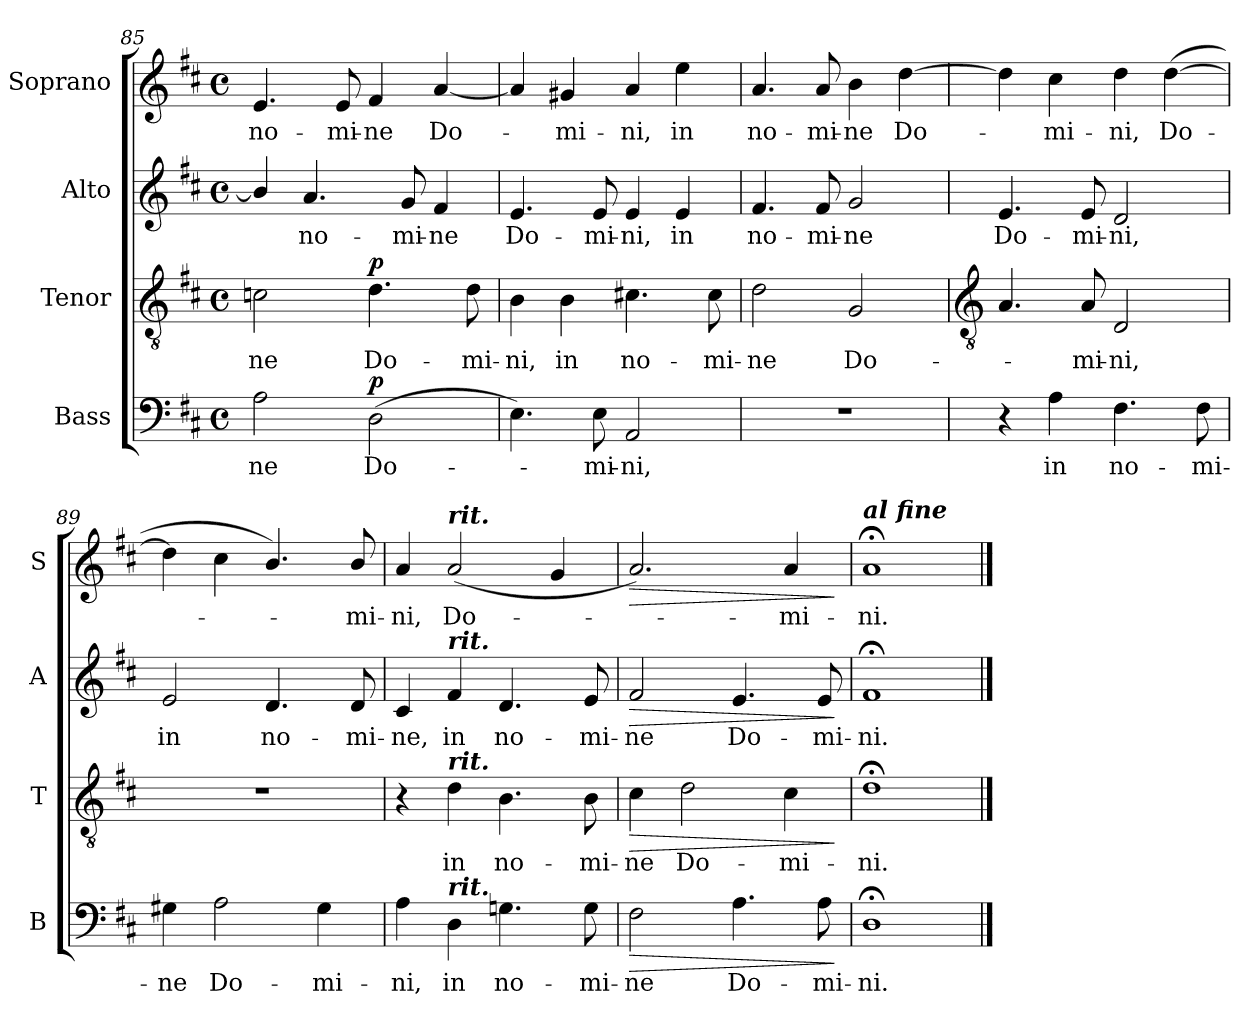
**kern	**text	**dynam	**kern	**text	**dynam	**kern	**text	**dynam	**kern	**text	**dynam
*part4	*part4	*part4	*part3	*part3	*part3	*part2	*part2	*part2	*part1	*part1	*part1
*staff4	*staff4	*staff4	*staff3	*staff3	*staff3	*staff2	*staff2	*staff2	*staff1	*staff1	*staff1
*I"Bass	*	*	*I"Tenor	*	*	*I"Alto	*	*	*I"Soprano	*	*
*I'B	*	*	*I'T	*	*	*I'A	*	*	*I'S	*	*
*clefF4	*	*	*clefGv2	*	*	*clefG2	*	*	*clefG2	*	*
*k[f#c#]	*	*	*k[f#c#]	*	*	*k[f#c#]	*	*	*k[f#c#]	*	*
*D:	*	*	*D:	*	*	*D:	*	*	*D:	*	*
*M4/4	*	*	*M4/4	*	*	*M4/4	*	*	*M4/4	*	*
*met(c)	*	*	*met(c)	*	*	*met(c)	*	*	*met(c)	*	*
=85	=85	=85	=85	=85	=85	=85	=85	=85	=85	=85	=85
!	!LO:LY:b	!	!	!LO:LY:b	!	!	!	!	!	!LO:LY:b	!
2A	-ne	.	2cn	-ne	.	4b/]	.	.	4.e	no-	.
!	!	!	!	!	!	!	!LO:LY:b	!	!	!	!
.	.	.	.	.	.	4.a	no-	.	.	.	.
!	!	!	!	!	!	!	!	!	!	!LO:LY:b	!
.	.	.	.	.	.	.	.	.	8e	-mi-	.
!	!LO:LY:b	!LO:DY:b	!	!LO:LY:b	!LO:DY:b	!	!	!	!	!LO:LY:b	!
(>2D	Do-	p	4.d	Do-	p	.	.	.	4f#	-ne	.
!	!	!	!	!	!	!	!LO:LY:b	!	!	!	!
.	.	.	.	.	.	8g	-mi-	.	.	.	.
!	!	!	!	!	!	!	!LO:LY:b	!	!	!LO:LY:b	!
.	.	.	.	.	.	4f#	-ne	.	[4a	Do-	.
!	!	!	!	!LO:LY:b	!	!	!	!	!	!	!
.	.	.	8d	-mi-	.	.	.	.	.	.	.
=86	=86	=86	=86	=86	=86	=86	=86	=86	=86	=86	=86
!	!	!	!	!LO:LY:b	!	!	!LO:LY:b	!	!	!	!
4.E)	.	.	4B	-ni,	.	4.e	Do-	.	4a]	.	.
!	!	!	!	!LO:LY:b	!	!	!	!	!	!LO:LY:b	!
.	.	.	4B	in	.	.	.	.	4g#X	mi-	.
!	!LO:LY:b	!	!	!	!	!	!LO:LY:b	!	!	!	!
8E	mi-	.	.	.	.	8e	-mi-	.	.	.	.
!	!LO:LY:b	!	!	!LO:LY:b	!	!	!LO:LY:b	!	!	!LO:LY:b	!
2AA	-ni,	.	4.c#X	no-	.	4e	-ni,	.	4a	-ni,	.
!	!	!	!	!	!	!	!LO:LY:b	!	!	!LO:LY:b	!
.	.	.	.	.	.	4e	in	.	4ee	in	.
!	!	!	!	!LO:LY:b	!	!	!	!	!	!	!
.	.	.	8c#	-mi-	.	.	.	.	.	.	.
=87	=87	=87	=87	=87	=87	=87	=87	=87	=87	=87	=87
!	!	!	!	!LO:LY:b	!	!	!LO:LY:b	!	!	!LO:LY:b	!
1r	.	.	2d	-ne	.	4.f#	no-	.	4.a	no-	.
!	!	!	!	!	!	!	!LO:LY:b	!	!	!LO:LY:b	!
.	.	.	.	.	.	8f#	-mi-	.	8a	-mi-	.
!	!	!	!	!LO:LY:b	!	!	!LO:LY:b	!	!	!LO:LY:b	!
.	.	.	2G	Do-	.	2g	-ne	.	4b	-ne	.
!	!	!	!	!	!	!	!	!	!	!LO:LY:b	!
.	.	.	.	.	.	.	.	.	[4dd	Do-	.
!!LO:LB:g=z
=88	=88	=88	=88	=88	=88	=88	=88	=88	=88	=88	=88
*	*	*	*clefGv2	*	*	*	*	*	*	*	*
!	!	!	!	!	!	!	!LO:LY:b	!	!	!	!
4r	.	.	4.A	.	.	4.e	Do-	.	4dd]	.	.
!	!LO:LY:b	!	!	!	!	!	!	!	!	!LO:LY:b	!
4A	in	.	.	.	.	.	.	.	4cc#	mi-	.
!	!	!	!	!LO:LY:b	!	!	!LO:LY:b	!	!	!	!
.	.	.	8A	mi-	.	8e	-mi-	.	.	.	.
!	!LO:LY:b	!	!	!LO:LY:b	!	!	!LO:LY:b	!	!	!LO:LY:b	!
4.F#	no-	.	2D	-ni,	.	2d	-ni,	.	4dd	-ni,	.
!	!	!	!	!	!	!	!	!	!	!LO:LY:b	!
.	.	.	.	.	.	.	.	.	(>[4dd	Do-	.
!	!LO:LY:b	!	!	!	!	!	!	!	!	!	!
8F#	-mi-	.	.	.	.	.	.	.	.	.	.
=89	=89	=89	=89	=89	=89	=89	=89	=89	=89	=89	=89
!	!LO:LY:b	!	!	!	!	!	!LO:LY:b	!	!	!	!
4G#X	-ne	.	1r	.	.	2e	in	.	4dd]	.	.
!	!LO:LY:b	!	!	!	!	!	!	!	!	!	!
2A	Do-	.	.	.	.	.	.	.	4cc#	.	.
!	!	!	!	!	!	!	!LO:LY:b	!	!	!	!
.	.	.	.	.	.	4.d	no-	.	4.b/)	.	.
!	!LO:LY:b	!	!	!	!	!	!	!	!	!	!
4G#	-mi-	.	.	.	.	.	.	.	.	.	.
!	!	!	!	!	!	!	!LO:LY:b	!	!	!LO:LY:b	!
.	.	.	.	.	.	8d	-mi-	.	8b/	mi-	.
=90	=90	=90	=90	=90	=90	=90	=90	=90	=90	=90	=90
!	!LO:LY:b	!	!	!	!	!	!LO:LY:b	!	!	!LO:LY:b	!
4A	-ni,	.	4r	.	.	4c#	-ne,	.	4a	-ni,	.
!	!	!	!	!	!	!	!	!	!LO:TX:a:Bi:t=rit.	!	!
!	!	!	!	!	!	!LO:TX:a:Bi:t=rit.	!	!	!	!	!
!	!	!	!LO:TX:a:Bi:t=rit.	!	!	!	!	!	!	!	!
!LO:TX:a:Bi:t=rit.	!	!	!	!	!	!	!	!	!	!	!
!	!LO:LY:b	!	!	!LO:LY:b	!	!	!LO:LY:b	!	!	!LO:LY:b	!
4D	in	.	4d	in	.	4f#	in	.	(<2a	Do-	.
!	!LO:LY:b	!	!	!LO:LY:b	!	!	!LO:LY:b	!	!	!	!
4.Gn	no-	.	4.B	no-	.	4.d	no-	.	.	.	.
.	.	.	.	.	.	.	.	.	4g	.	.
!	!LO:LY:b	!	!	!LO:LY:b	!	!	!LO:LY:b	!	!	!	!
8G	-mi-	.	8B	-mi-	.	8e	-mi-	.	.	.	.
=91	=91	=91	=91	=91	=91	=91	=91	=91	=91	=91	=91
!	!LO:LY:b	!LO:HP:b	!	!LO:LY:b	!LO:HP:b	!	!LO:LY:b	!LO:HP:b	!	!	!LO:HP:b
2F#	-ne	>	4c#	-ne	>	2f#	-ne	>	2.a)	.	>
!	!	!	!	!LO:LY:b	!	!	!	!	!	!	!
.	.	.	2d	Do-	.	.	.	.	.	.	.
!	!LO:LY:b	!	!	!	!	!	!LO:LY:b	!	!	!	!
4.A	Do-	.	.	.	.	4.e	Do-	.	.	.	.
!	!	!	!	!LO:LY:b	!	!	!	!	!	!LO:LY:b	!
.	.	.	4c#	-mi-	.	.	.	.	4a	mi-	.
!	!LO:LY:b	!	!	!	!	!	!LO:LY:b	!	!	!	!
8A	-mi-	.	.	.	.	8e	-mi-	.	.	.	.
.	.	]	.	.	]	.	.	]	.	.	]
=92	=92	=92	=92	=92	=92	=92	=92	=92	=92	=92	=92
!	!	!	!	!	!	!	!	!	!LO:TX:a:Bi:t=al fine	!	!
!	!LO:LY:b	!	!	!LO:LY:b	!	!	!LO:LY:b	!	!	!LO:LY:b	!
1D;<	-ni.	.	1d;<	-ni.	.	1f#;<	-ni.	.	1a;<	-ni.	.
==	==	==	==	==	==	==	==	==	==	==	==
*-	*-	*-	*-	*-	*-	*-	*-	*-	*-	*-	*-
